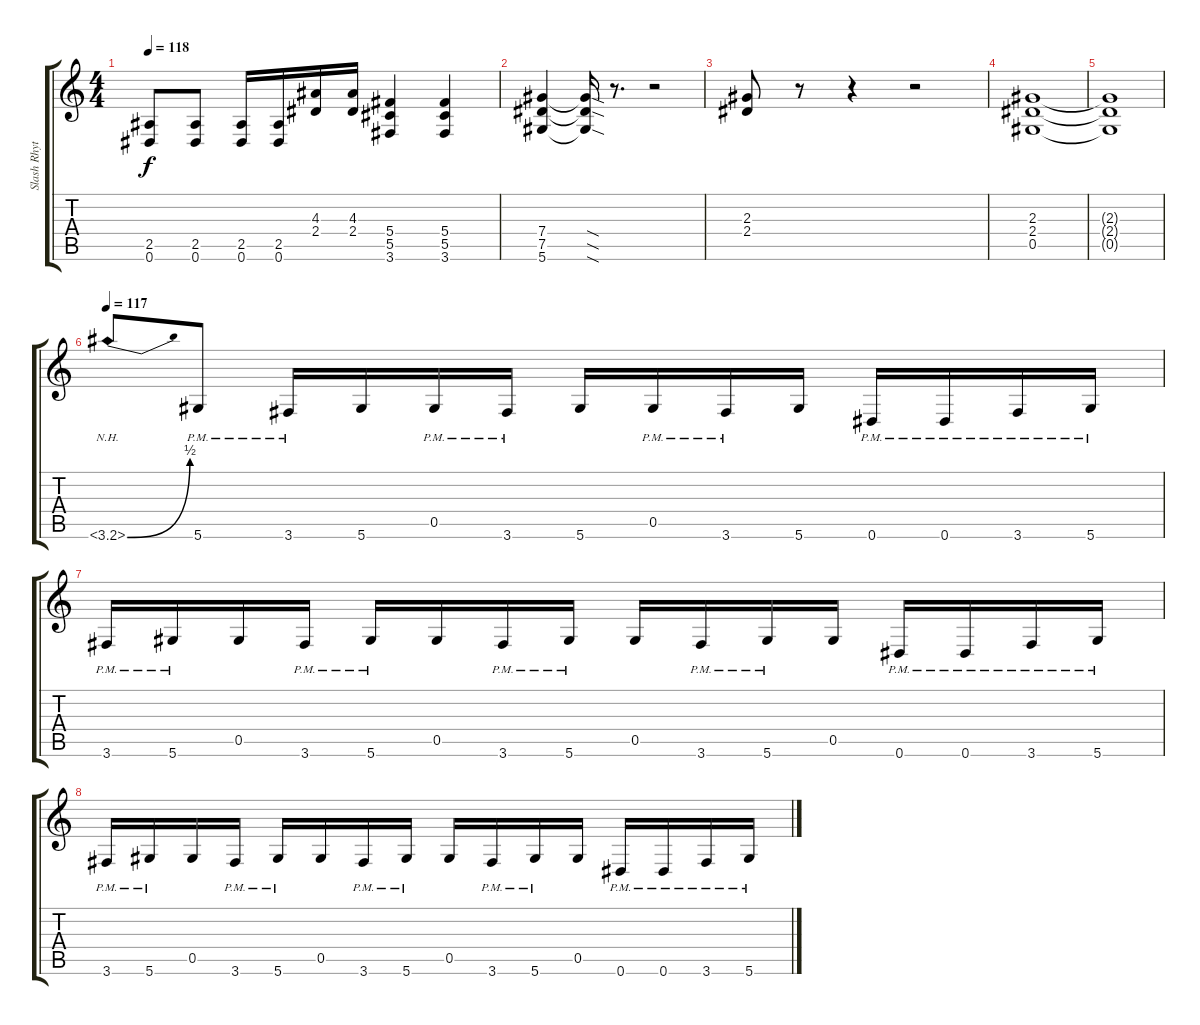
\track ("Slash Rhythm" "Slash Rhyt") {instrument electricguitarclean}
\staff {score tabs}
\tuning (Eb4 Bb3 Gb3 Db3 Ab2 Eb2) {hide}
\ts (4 4)
\tempo 118
\clef g2
\ks c
(2.5{t} 0.6{t}).8{dy f} (2.5 0.6).8 (2.5 0.6).16 (2.5 0.6).16 (4.3 2.4).16 (4.3 2.4).16 (5.4 5.5 3.6).4 (5.4 5.5 3.6).4 |
(7.4 7.5 5.6).4 (7.4{sod t} 7.5{sod t} 5.6{sod t}).16 r.8{d} r.2 |
(2.3 2.4).8 r.8 r.4 r.2 |
(2.3 2.4 0.5).1 |
(2.3{t} 2.4{t} 0.5{t}).1 |
\tempo 117
3.6{be (bend 0 0 60 2) nh}.8 5.6{pm}.8 3.6{pm}.16 5.6.16 0.5{pm}.16 3.6{pm}.16 5.6.16 0.5{pm}.16 3.6{pm}.16 5.6.16 0.6{pm}.16 0.6{pm}.16 3.6{pm}.16 5.6{pm}.16 |
3.6{pm}.16 5.6{pm}.16 0.5.16 3.6{pm}.16 5.6{pm}.16 0.5.16 3.6{pm}.16 5.6{pm}.16 0.5.16 3.6{pm}.16 5.6{pm}.16 0.5.16 0.6{pm}.16 0.6{pm}.16 3.6{pm}.16 5.6{pm}.16 |
3.6{pm}.16 5.6{pm}.16 0.5.16 3.6{pm}.16 5.6{pm}.16 0.5.16 3.6{pm}.16 5.6{pm}.16 0.5.16 3.6{pm}.16 5.6{pm}.16 0.5.16 0.6{pm}.16 0.6{pm}.16 3.6{pm}.16 5.6{pm}.16
